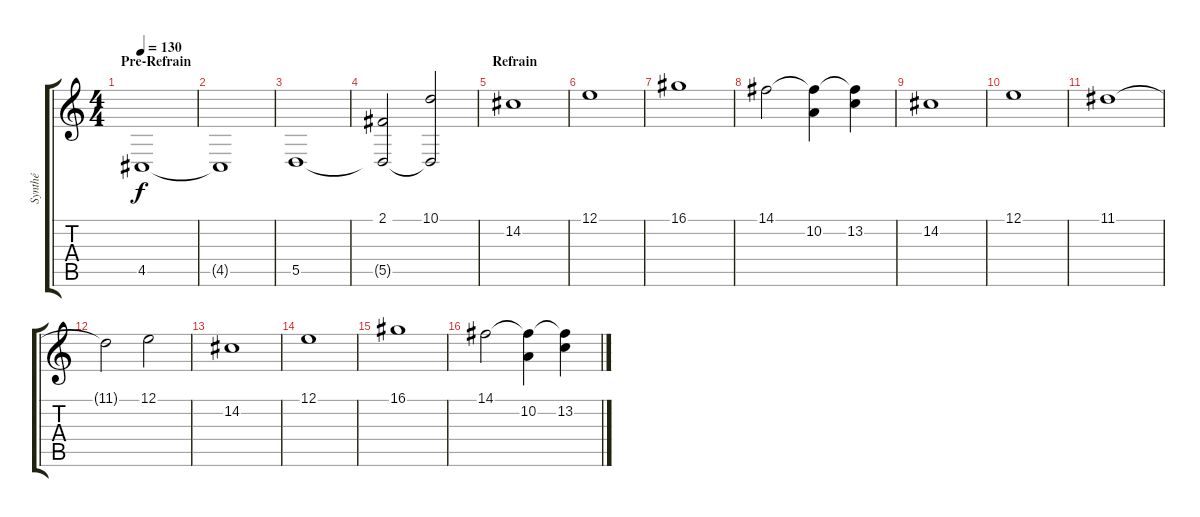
\track ("Synthé" "Synthé") {instrument stringensemble1}
\staff {score tabs}
\tuning (E4 B3 G3 D3 A2 E2) {hide}
\ts (4 4)
\section ("" "Pre-Refrain")
\tempo 130
\clef g2
\ks c
4.5.1{dy f} |
4.5{t}.1 |
5.5.1 |
(2.1 5.5{t}).2 (10.1 5.5{t}).2 |
\section ("" "Refrain")
14.2.1 |
12.1.1 |
16.1.1 |
14.1.2 (14.1{t} 10.2).4 (14.1{t} 13.2).4 |
14.2.1 |
12.1.1 |
11.1.1 |
11.1{t}.2 12.1.2 |
14.2.1 |
12.1.1 |
16.1.1 |
14.1.2 (14.1{t} 10.2).4 (14.1{t} 13.2).4
